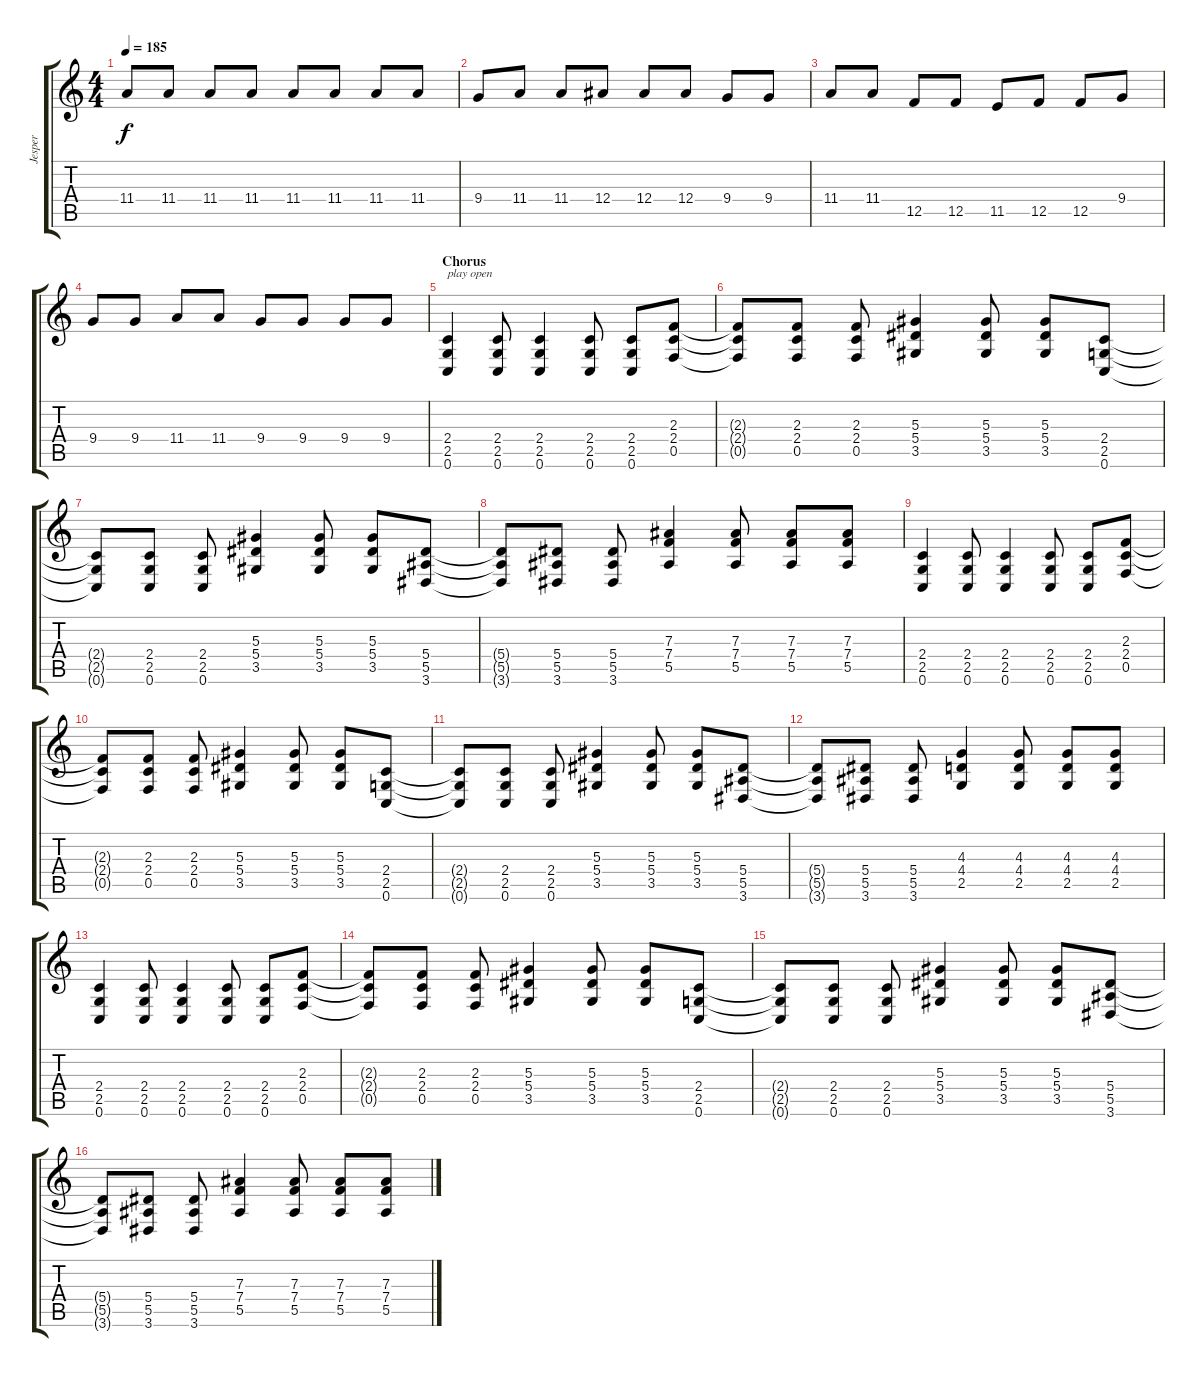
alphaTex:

\track ("Jesper" "Jesper") {instrument distortionguitar}
\staff {score tabs}
\tuning (C4 G3 Eb3 Bb2 F2 C2) {hide}
\ts (4 4)
\tempo 185
\clef g2
\ks c
11.4.8{dy f} 11.4.8 11.4.8 11.4.8 11.4.8 11.4.8 11.4.8 11.4.8 |
9.4.8 11.4.8 11.4.8 12.4.8 12.4.8 12.4.8 9.4.8 9.4.8 |
11.4.8 11.4.8 12.5.8 12.5.8 11.5.8 12.5.8 12.5.8 9.4.8 |
9.4.8 9.4.8 11.4.8 11.4.8 9.4.8 9.4.8 9.4.8 9.4.8 |
\section ("" "Chorus")
(2.4 2.5 0.6).4{txt "play open" volume 14 instrument distortionguitar} (2.4 2.5 0.6).8 (2.4 2.5 0.6).4 (2.4 2.5 0.6).8 (2.4 2.5 0.6).8 (2.3 2.4 0.5).8 |
(2.3{t} 2.4{t} 0.5{t}).8 (2.3 2.4 0.5).8 (2.3 2.4 0.5).8 (5.3 5.4 3.5).4 (5.3 5.4 3.5).8 (5.3 5.4 3.5).8 (2.4 2.5 0.6).8 |
(2.4{t} 2.5{t} 0.6{t}).8 (2.4 2.5 0.6).8 (2.4 2.5 0.6).8 (5.3 5.4 3.5).4 (5.3 5.4 3.5).8 (5.3 5.4 3.5).8 (5.4 5.5 3.6).8 |
(5.4{t} 5.5{t} 3.6{t}).8 (5.4 5.5 3.6).8 (5.4 5.5 3.6).8 (7.3 7.4 5.5).4 (7.3 7.4 5.5).8 (7.3 7.4 5.5).8 (7.3 7.4 5.5).8 |
(2.4 2.5 0.6).4 (2.4 2.5 0.6).8 (2.4 2.5 0.6).4 (2.4 2.5 0.6).8 (2.4 2.5 0.6).8 (2.3 2.4 0.5).8 |
(2.3{t} 2.4{t} 0.5{t}).8 (2.3 2.4 0.5).8 (2.3 2.4 0.5).8 (5.3 5.4 3.5).4 (5.3 5.4 3.5).8 (5.3 5.4 3.5).8 (2.4 2.5 0.6).8 |
(2.4{t} 2.5{t} 0.6{t}).8 (2.4 2.5 0.6).8 (2.4 2.5 0.6).8 (5.3 5.4 3.5).4 (5.3 5.4 3.5).8 (5.3 5.4 3.5).8 (5.4 5.5 3.6).8 |
(5.4{t} 5.5{t} 3.6{t}).8 (5.4 5.5 3.6).8 (5.4 5.5 3.6).8 (4.3 4.4 2.5).4 (4.3 4.4 2.5).8 (4.3 4.4 2.5).8 (4.3 4.4 2.5).8 |
(2.4 2.5 0.6).4 (2.4 2.5 0.6).8 (2.4 2.5 0.6).4 (2.4 2.5 0.6).8 (2.4 2.5 0.6).8 (2.3 2.4 0.5).8 |
(2.3{t} 2.4{t} 0.5{t}).8 (2.3 2.4 0.5).8 (2.3 2.4 0.5).8 (5.3 5.4 3.5).4 (5.3 5.4 3.5).8 (5.3 5.4 3.5).8 (2.4 2.5 0.6).8 |
(2.4{t} 2.5{t} 0.6{t}).8 (2.4 2.5 0.6).8 (2.4 2.5 0.6).8 (5.3 5.4 3.5).4 (5.3 5.4 3.5).8 (5.3 5.4 3.5).8 (5.4 5.5 3.6).8 |
(5.4{t} 5.5{t} 3.6{t}).8 (5.4 5.5 3.6).8 (5.4 5.5 3.6).8 (7.3 7.4 5.5).4 (7.3 7.4 5.5).8 (7.3 7.4 5.5).8 (7.3 7.4 5.5).8
